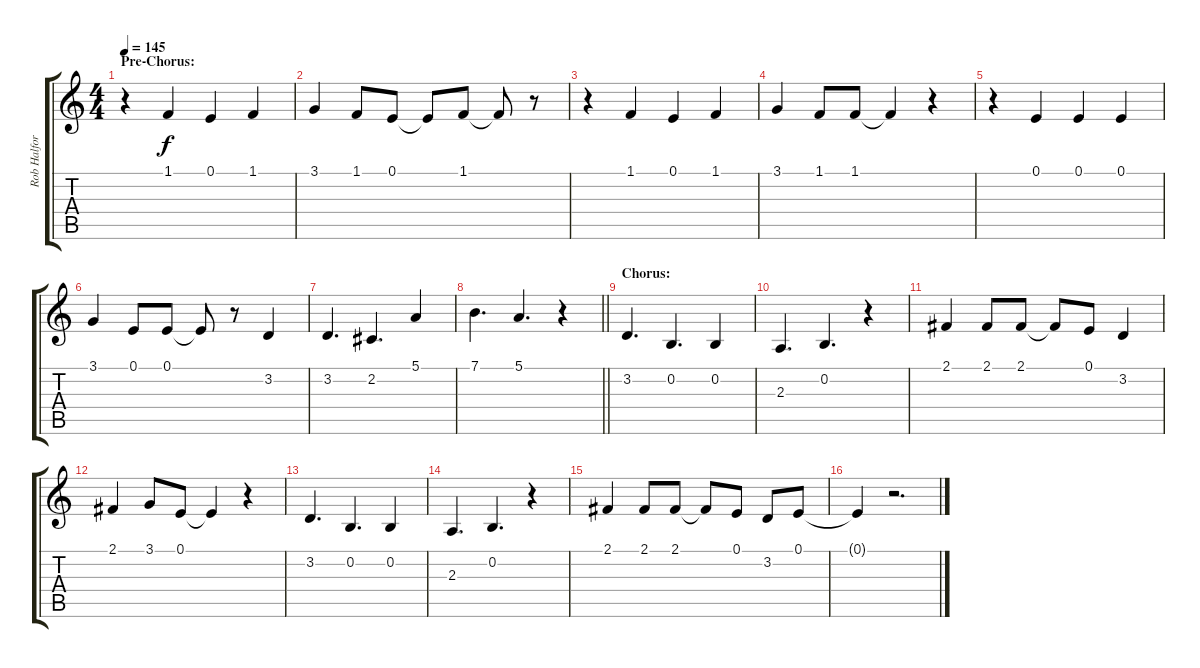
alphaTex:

\track ("Rob Halford" "Rob Halfor") {instrument oboe}
\staff {score tabs}
\tuning (E4 B3 G3 D3 A2 E2) {hide}
\ts (4 4)
\section ("" "Pre-Chorus:")
\tempo 145
\clef g2
\ks c
r.4{dy f} 1.1.4 0.1.4 1.1.4 |
3.1.4 1.1.8 0.1.8 0.1{t}.8 1.1.8 1.1{t}.8 r.8 |
r.4 1.1.4 0.1.4 1.1.4 |
3.1.4 1.1.8 1.1.8 1.1{t}.4 r.4 |
r.4 0.1.4 0.1.4 0.1.4 |
3.1.4 0.1.8 0.1.8 0.1{t}.8 r.8 3.2.4 |
3.2.4{d} 2.2.4{d} 5.1.4 |
\barLineRight lightlight
7.1.4{d} 5.1.4{d} r.4 |
\section ("" "Chorus:")
3.2.4{d} 0.2.4{d} 0.2.4 |
2.3.4{d} 0.2.4{d} r.4 |
2.1.4 2.1.8 2.1.8 2.1{t}.8 0.1.8 3.2.4 |
2.1.4 3.1.8 0.1.8 0.1{t}.4 r.4 |
3.2.4{d} 0.2.4{d} 0.2.4 |
2.3.4{d} 0.2.4{d} r.4 |
2.1.4 2.1.8 2.1.8 2.1{t}.8 0.1.8 3.2.8 0.1.8 |
0.1{t}.4 r.2{d}
